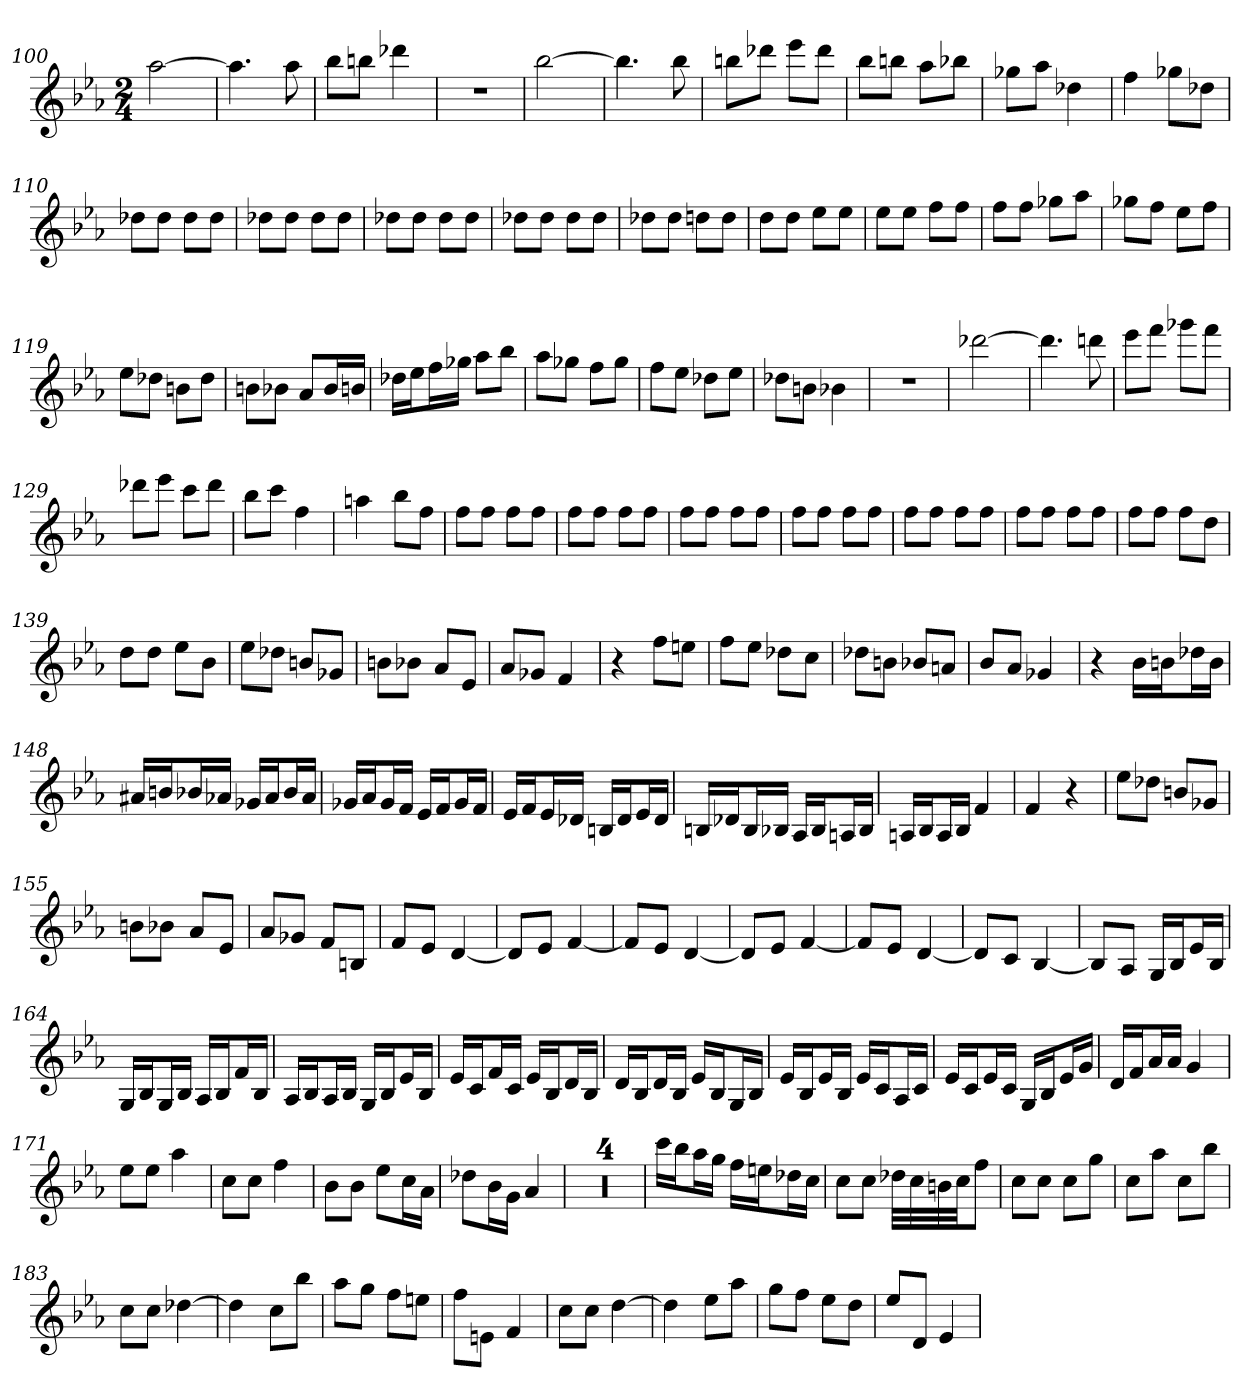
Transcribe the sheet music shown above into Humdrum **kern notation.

**kern
*part1
*staff1
*clefG2
*k[b-e-a-]
*E-:
*M2/4
=100
[2aa-
=101
4.aa-]
8aa-
=102
8bb-\L
8bbn\J
4ddd-X
=103
2r
=104
[2bb-
=105
4.bb-]
8bb-
=106
8bbn\L
8ddd-X\J
8eee-\L
8ddd-\J
=107
8bb-\L
8bbn\J
8aa-\L
8bb-X\J
=108
8gg-X\L
8aa-\J
4dd-X
=109
4ff
8gg-X\L
8dd-X\J
=110
8dd-X\L
8dd-\J
8dd-\L
8dd-\J
=111
8dd-X\L
8dd-\J
8dd-\L
8dd-\J
=112
8dd-X\L
8dd-\J
8dd-\L
8dd-\J
=113
8dd-X\L
8dd-\J
8dd-\L
8dd-\J
=114
8dd-X\L
8dd-\J
8ddn\L
8dd\J
=115
8dd\L
8dd\J
8ee-\L
8ee-\J
=116
8ee-\L
8ee-\J
8ff\L
8ff\J
=117
8ff\L
8ff\J
8gg-X\L
8aa-\J
=118
8gg-X\L
8ff\J
8ee-\L
8ff\J
=119
8ee-\L
8dd-X\J
8bn\L
8dd-\J
=120
8bn\L
8b-X\J
8a-/L
16b-/L
16bn/JJ
=121
16dd-X\LL
16ee-\J
16ff\L
16gg-X\JJ
8aa-\L
8bb-\J
=122
8aa-\L
8gg-X\J
8ff\L
8gg-\J
=123
8ff\L
8ee-\J
8dd-X\L
8ee-\J
=124
8dd-X\L
8bn\J
4b-X
=125
2r
=126
[2ddd-X
=127
4.ddd-]
8dddn
=128
8eee-\L
8fff\J
8ggg-X\L
8fff\J
=129
8ddd-X\L
8eee-\J
8ccc\L
8ddd-\J
=130
8bb-\L
8ccc\J
4ff
=131
4aan
8bb-\L
8ff\J
=132
8ff\L
8ff\J
8ff\L
8ff\J
=133
8ff\L
8ff\J
8ff\L
8ff\J
=134
8ff\L
8ff\J
8ff\L
8ff\J
=135
8ff\L
8ff\J
8ff\L
8ff\J
=136
8ff\L
8ff\J
8ff\L
8ff\J
=137
8ff\L
8ff\J
8ff\L
8ff\J
=138
8ff\L
8ff\J
8ff\L
8dd\J
=139
8dd\L
8dd\J
8ee-\L
8b-\J
=140
8ee-\L
8dd-X\J
8bn/L
8g-X/J
=141
8bn\L
8b-X\J
8a-/L
8e-/J
=142
8a-/L
8g-X/J
4f
=143
4r
8ff\L
8een\J
=144
8ff\L
8ee-\J
8dd-X\L
8cc\J
=145
8dd-X\L
8bn\J
8b-X/L
8an/J
=146
8b-/L
8a-/J
4g-X
=147
4r
16b-\LL
16bn\J
16dd-X\L
16b\JJ
=148
16a#X/LL
16bn/J
16b-X/L
16a-X/JJ
16g-X/LL
16a-/J
16b-/L
16a-/JJ
=149
16g-X/LL
16a-/J
16g-/L
16f/JJ
16e-/LL
16f/J
16g-/L
16f/JJ
=150
16e-/LL
16f/J
16e-/L
16d-X/JJ
16Bn/LL
16d-/J
16e-/L
16d-/JJ
=151
16Bn/LL
16d-X/J
16B/L
16B-X/JJ
16A-/LL
16B-/J
16An/L
16B-/JJ
=152
16An/LL
16B-/J
16A/L
16B-/JJ
4f
=153
4f
4r
=154
8ee-\L
8dd-X\J
8bn/L
8g-X/J
=155
8bn\L
8b-X\J
8a-/L
8e-/J
=156
8a-/L
8g-X/J
8f/L
8Bn/J
=157
8f/L
8e-/J
[4d
=158
8d/L]
8e-/J
[4f
=159
8f/L]
8e-/J
[4d
=160
8d/L]
8e-/J
[4f
=161
8f/L]
8e-/J
[4d
=162
8d/L]
8c/J
[4B-
=163
8B-/L]
8A-/J
16G/LL
16B-/J
16e-/L
16B-/JJ
=164
16G/LL
16B-/J
16G/L
16B-/JJ
16A-/LL
16B-/J
16f/L
16B-/JJ
=165
16A-/LL
16B-/J
16A-/L
16B-/JJ
16G/LL
16B-/J
16e-/L
16B-/JJ
=166
16e-/LL
16c/J
16f/L
16c/JJ
16e-/LL
16B-/J
16d/L
16B-/JJ
=167
16d/LL
16B-/J
16d/L
16B-/JJ
16e-/LL
16B-/J
16G/L
16B-/JJ
=168
16e-/LL
16B-/J
16e-/L
16B-/JJ
16e-/LL
16c/J
16A-/L
16c/JJ
=169
16e-/LL
16c/J
16e-/L
16c/JJ
16G/LL
16B-/J
16e-/L
16g/JJ
=170
16d/LL
16f/J
16a-/L
16a-/JJ
4g
=171
8ee-\L
8ee-\J
4aa-
=172
8cc\L
8cc\J
4ff
=173
8b-\L
8b-\J
8ee-\L
16cc\L
16a-\JJ
=174
8dd-X\L
16b-\L
16g\JJ
4a-
=175
2r
=176
2r
=177
2r
=178
2r
=179
16ccc\LL
16bb-\J
16aa-\L
16gg\JJ
16ff\LL
16een\J
16dd-X\L
16cc\JJ
=180
8cc\L
8cc\J
32dd-X\LLL
32cc\
32bn\
32cc\JJ
8ff\J
=181
8cc\L
8cc\J
8cc\L
8gg\J
=182
8cc\L
8aa-\J
8cc\L
8bb-\J
=183
8cc\L
8cc\J
[4dd-X
=184
4dd-]
8cc\L
8bb-\J
=185
8aa-\L
8gg\J
8ff\L
8een\J
=186
8ff\L
8en\J
4f
=187
8cc\L
8cc\J
[4dd
=188
4dd]
8ee-\L
8aa-\J
=189
8gg\L
8ff\J
8ee-\L
8dd\J
=190
8ee-/L
8d/J
4e-
=
*-
